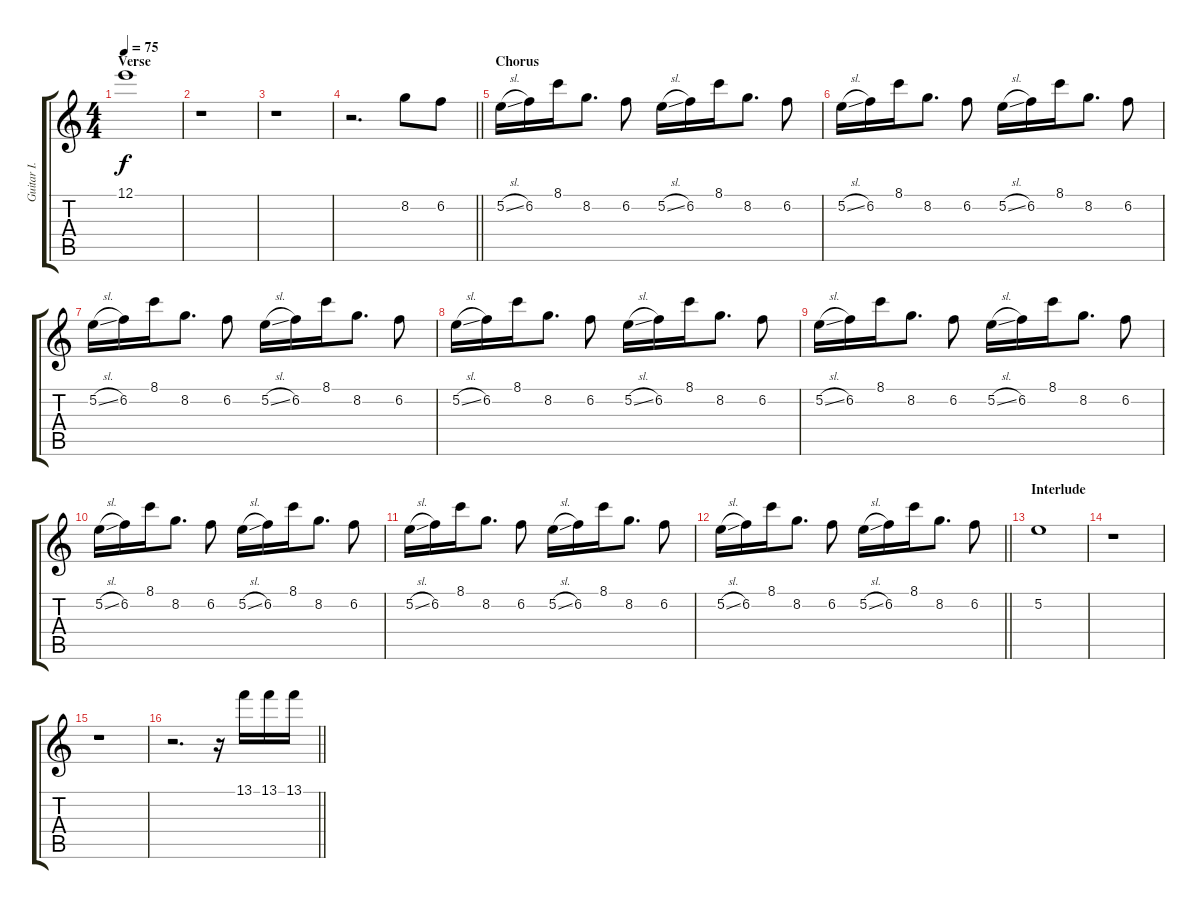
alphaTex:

\track ("Guitar I." "Guitar I.") {instrument acousticguitarsteel}
\staff {score tabs}
\tuning (E4 B3 G3 D3 A2 E2) {hide}
\ts (4 4)
\section ("" "Verse")
\tempo 75
\clef g2
\ks c
12.1.1{dy f} |
r.1 |
r.1 |
\barLineRight lightlight
r.2{d} 8.2.8 6.2.8 |
\section ("" "Chorus")
5.2{sl}.16 6.2.16 8.1.16 8.2.8{d} 6.2.8 5.2{sl}.16 6.2.16 8.1.16 8.2.8{d} 6.2.8 |
5.2{sl}.16 6.2.16 8.1.16 8.2.8{d} 6.2.8 5.2{sl}.16 6.2.16 8.1.16 8.2.8{d} 6.2.8 |
5.2{sl}.16 6.2.16 8.1.16 8.2.8{d} 6.2.8 5.2{sl}.16 6.2.16 8.1.16 8.2.8{d} 6.2.8 |
5.2{sl}.16 6.2.16 8.1.16 8.2.8{d} 6.2.8 5.2{sl}.16 6.2.16 8.1.16 8.2.8{d} 6.2.8 |
5.2{sl}.16 6.2.16 8.1.16 8.2.8{d} 6.2.8 5.2{sl}.16 6.2.16 8.1.16 8.2.8{d} 6.2.8 |
5.2{sl}.16 6.2.16 8.1.16 8.2.8{d} 6.2.8 5.2{sl}.16 6.2.16 8.1.16 8.2.8{d} 6.2.8 |
5.2{sl}.16 6.2.16 8.1.16 8.2.8{d} 6.2.8 5.2{sl}.16 6.2.16 8.1.16 8.2.8{d} 6.2.8 |
\barLineRight lightlight
5.2{sl}.16 6.2.16 8.1.16 8.2.8{d} 6.2.8 5.2{sl}.16 6.2.16 8.1.16 8.2.8{d} 6.2.8 |
\section ("" "Interlude")
5.2.1 |
r.1 |
r.1 |
\barLineRight lightlight
r.2{d} r.16 13.1.16 13.1.16 13.1.16
